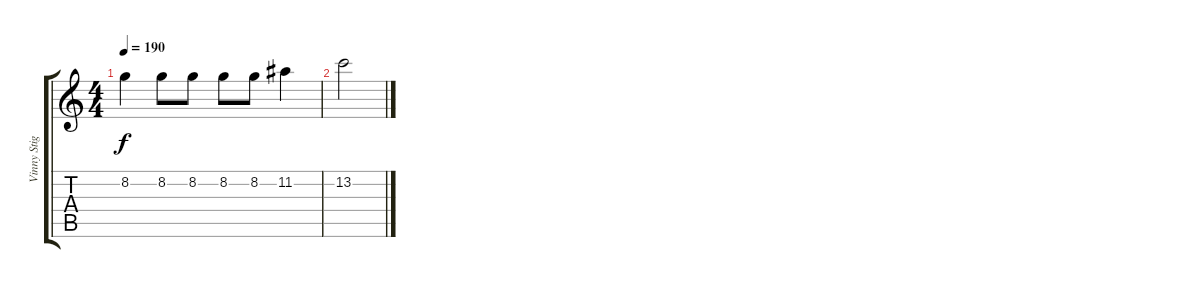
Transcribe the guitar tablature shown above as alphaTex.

\track ("Vinny Stigma Solo" "Vinny Stig") {instrument distortionguitar}
\staff {score tabs}
\tuning (E4 B3 G3 D3 A2 E2) {hide}
\ts (4 4)
\tempo 190
\clef g2
\ks c
8.2.4{dy f} 8.2.8 8.2.8 8.2.8 8.2.8 11.2.4 |
13.2.2
